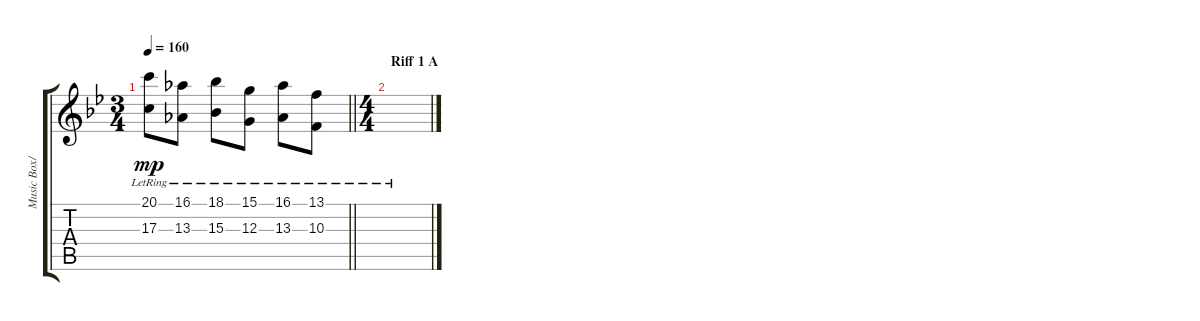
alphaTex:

\track ("Music Box/Glockenspiel" "Music Box/") {instrument musicbox}
\staff {score tabs}
\tuning (E4 B3 G3 D3 A2 E2) {hide}
\ts (3 4)
\tempo 160
\clef g2
\barLineRight lightlight
\ks bb
(20.1{lr} 17.3).8{dy mp} (16.1{lr} 13.3).8 (18.1{lr} 15.3).8 (15.1{lr} 12.3).8 (16.1{lr} 13.3).8 (13.1{lr} 10.3).8 |
\ts (4 4)
\section ("" "Riff 1 A")
